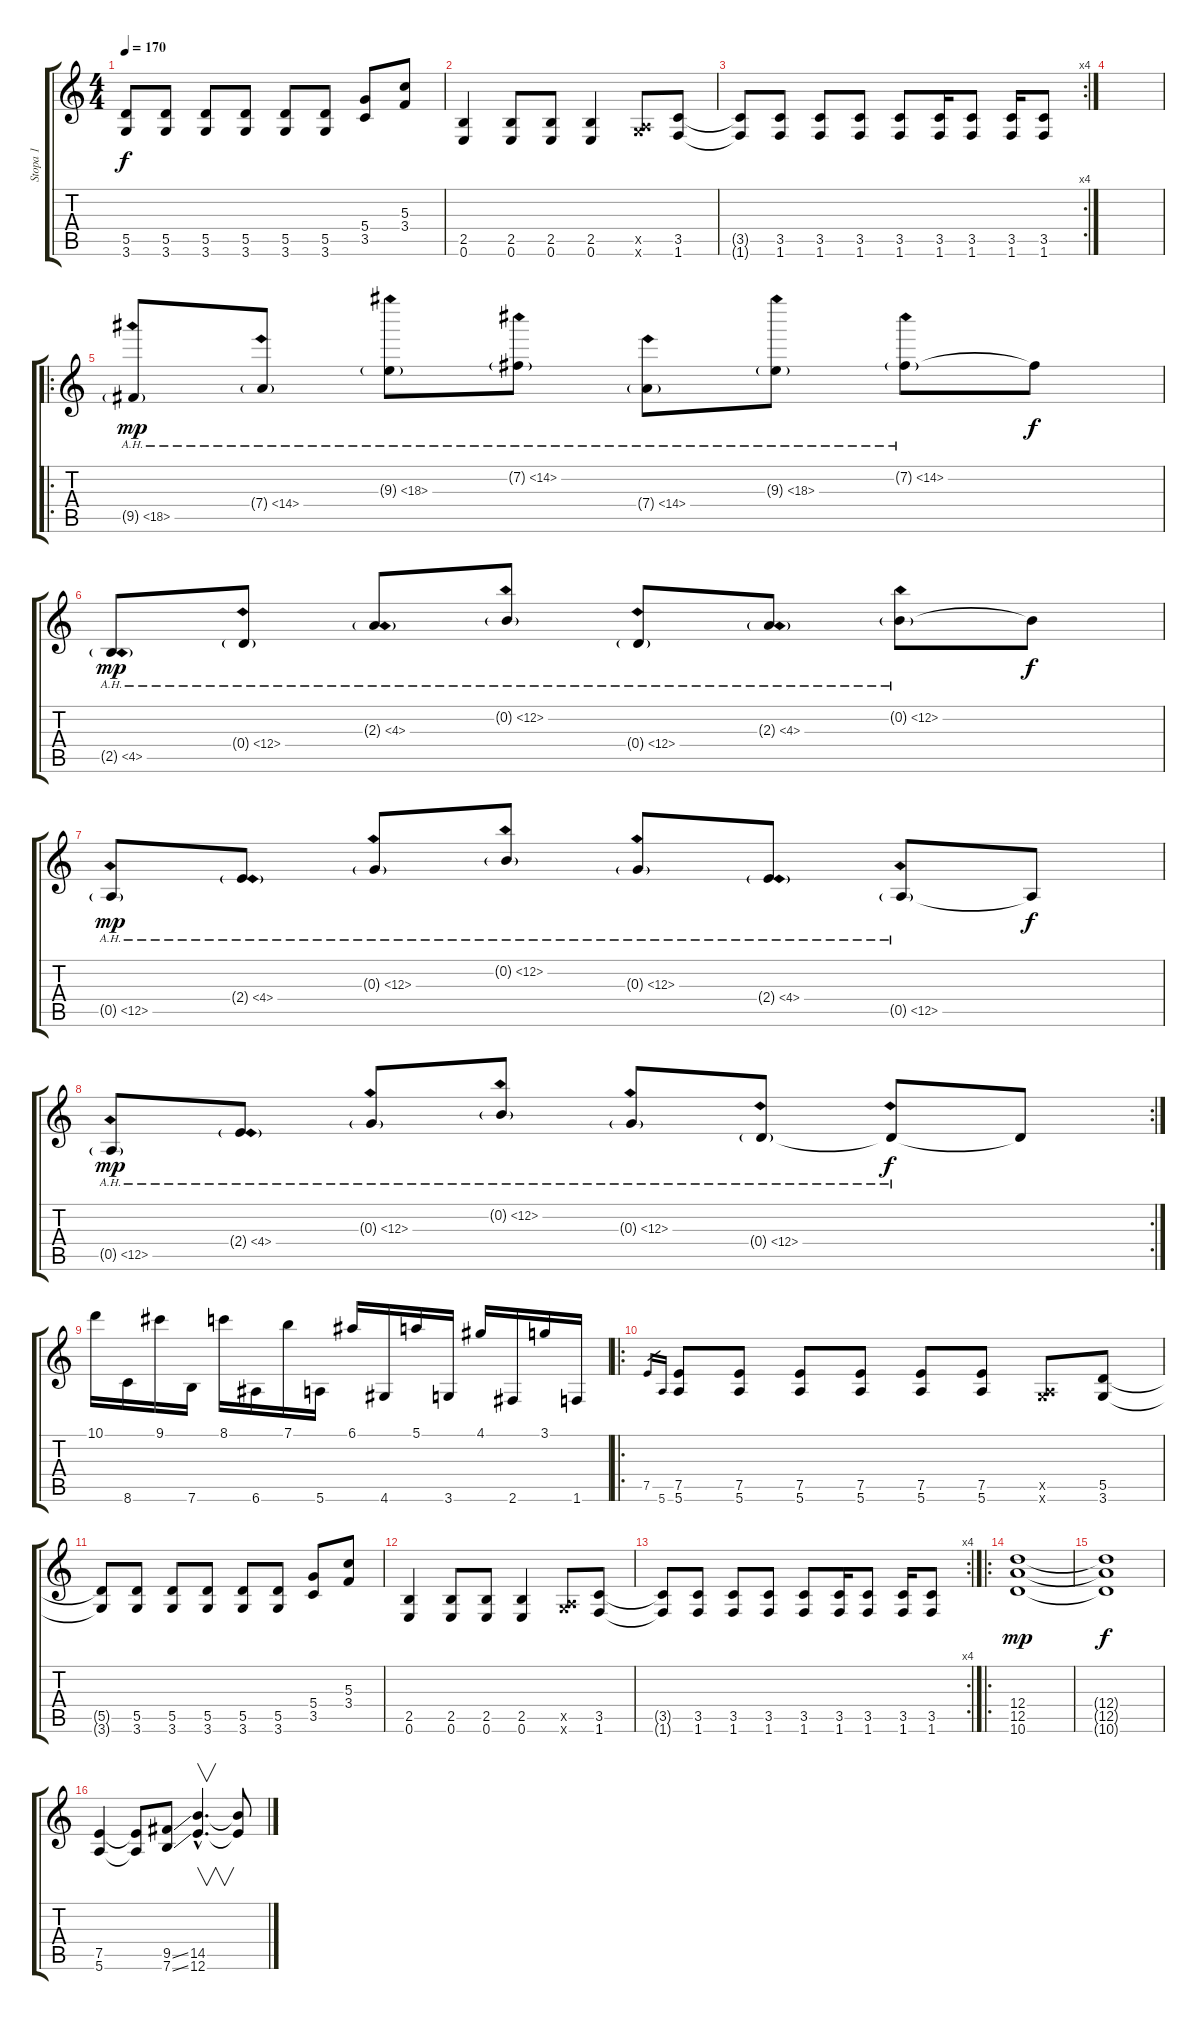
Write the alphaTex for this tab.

\track ("Stopa 1" "Stopa 1") {instrument distortionguitar}
\staff {score tabs}
\tuning (E4 B3 G3 D3 A2 E2) {hide}
\ts (4 4)
\tempo 170
\clef g2
\ks c
(5.5{t} 3.6{t}).8{dy f} (5.5 3.6).8 (5.5 3.6).8 (5.5 3.6).8 (5.5 3.6).8 (5.5 3.6).8 (5.4 3.5).8 (5.3 3.4).8 |
(2.5 0.6).4 (2.5 0.6).8 (2.5 0.6).8 (2.5 0.6).4 (0.5{x} 3.6{x}).8 (3.5 1.6).8 |
\rc 4
(3.5{t} 1.6{t}).8 (3.5 1.6).8 (3.5 1.6).8 (3.5 1.6).8 (3.5 1.6).8 (3.5 1.6).16 (3.5 1.6).8 (3.5 1.6).16 (3.5 1.6).8 |
|
\ro
9.5{ah 9 g}.8{dy mp} 7.4{ah 7 g}.8 9.3{ah 9 g}.8 7.2{ah 7 g}.8 7.4{ah 7 g}.8 9.3{ah 9 g}.8 7.2{ah 7 g}.8 7.2{t}.8{dy f} |
2.5{ah 2 g}.8{dy mp} 0.4{ah 12 g}.8 2.3{ah 2 g}.8 0.2{ah 12 g}.8 0.4{ah 12 g}.8 2.3{ah 2 g}.8 0.2{ah 12 g}.8 0.2{t}.8{dy f} |
0.5{ah 12 g}.8{dy mp} 2.4{ah 2 g}.8 0.3{ah 12 g}.8 0.2{ah 12 g}.8 0.3{ah 12 g}.8 2.4{ah 2 g}.8 0.5{ah 12 g}.8 0.5{t}.8{dy f} |
\rc 2
0.5{ah 12 g}.8{dy mp} 2.4{ah 2 g}.8 0.3{ah 12 g}.8 0.2{ah 12 g}.8 0.3{ah 12 g}.8 0.4{ah 12 g}.8 0.4{ah 12 t}.8{dy f} 0.4{t}.8 |
10.1.16 8.6.16 9.1.16 7.6.16 8.1.16 6.6.16 7.1.16 5.6.16 6.1.16 4.6.16 5.1.16 3.6.16 4.1.16 2.6.16 3.1.16 1.6.16 |
\ro
7.5.16{gr} 5.6.16{gr} (7.5 5.6).8{instrument distortionguitar} (7.5 5.6).8 (7.5 5.6).8 (7.5 5.6).8 (7.5 5.6).8 (7.5 5.6).8 (0.5{x} 3.6{x}).8 (5.5 3.6).8 |
(5.5{t} 3.6{t}).8 (5.5 3.6).8 (5.5 3.6).8 (5.5 3.6).8 (5.5 3.6).8 (5.5 3.6).8 (5.4 3.5).8 (5.3 3.4).8 |
(2.5 0.6).4 (2.5 0.6).8 (2.5 0.6).8 (2.5 0.6).4 (0.5{x} 3.6{x}).8 (3.5 1.6).8 |
\rc 4
(3.5{t} 1.6{t}).8 (3.5 1.6).8 (3.5 1.6).8 (3.5 1.6).8 (3.5 1.6).8 (3.5 1.6).16 (3.5 1.6).8 (3.5 1.6).16 (3.5 1.6).8 |
\ro
(12.4 12.5 10.6).1{dy mp balance 0 instrument distortionguitar} |
(12.4{t} 12.5{t} 10.6{t}).1{dy f} |
(7.5 5.6).4 (7.5{t} 5.6{t}).8 (9.5{ss} 7.6{ss}).8 (14.5{hac} 12.6{hac}).4{v d} (14.5{t} 12.6{t}).8
